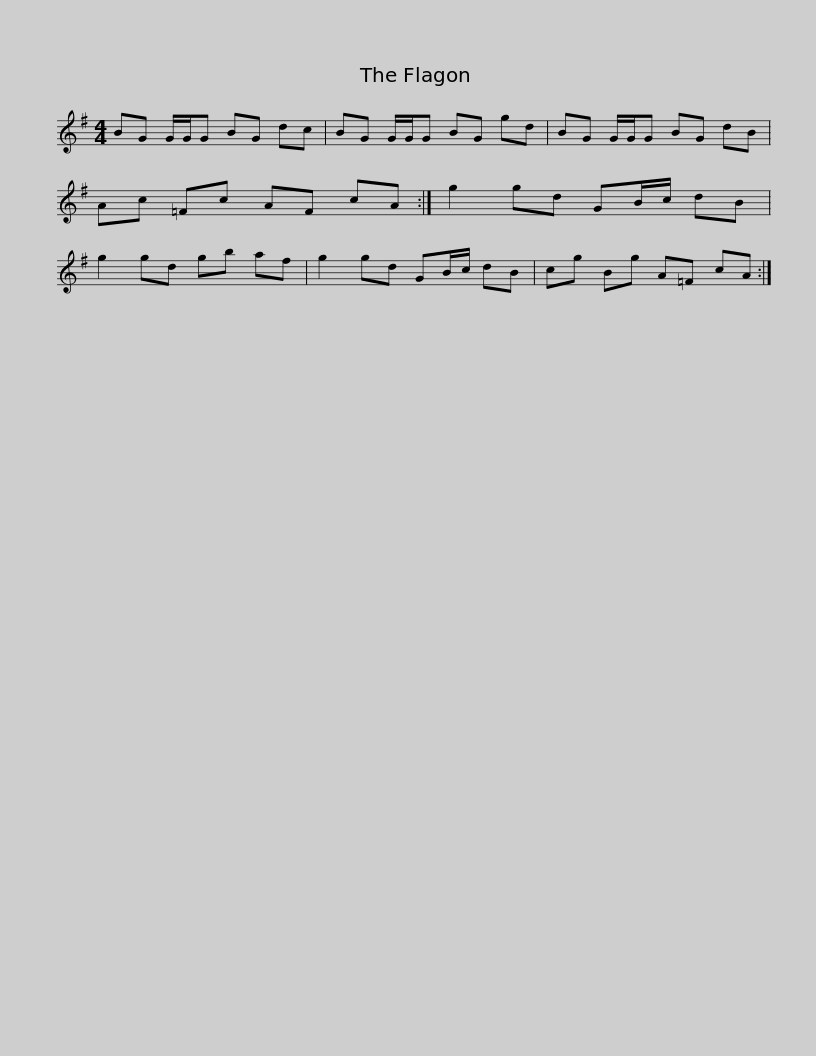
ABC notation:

X:1
L:1/8
M:4/4
I:linebreak $
K:G
V:1 treble
V:1
 BG G/G/G BG dc | BG G/G/G BG gd | BG G/G/G BG dB | Ac =Fc AF cA :| g2 gd GB/c/ dB |$ %5
 g2 gd gb af | g2 gd GB/c/ dB | cg Bg A=F cA :| %8
